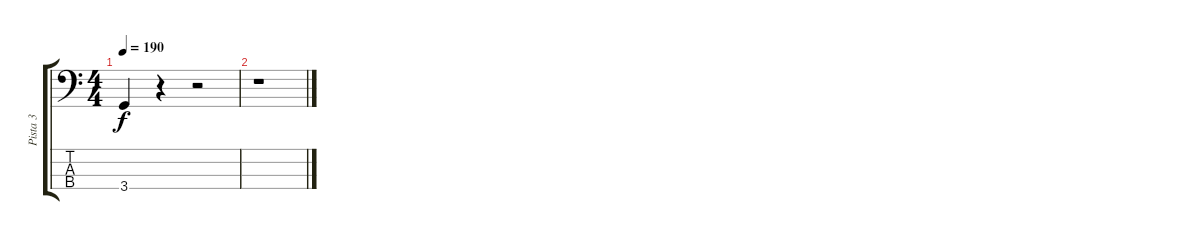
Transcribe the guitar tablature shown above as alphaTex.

\track ("Pista 3" "Pista 3") {instrument electricbasspick}
\staff {score tabs}
\tuning (G2 D2 A1 E1) {hide}
\ts (4 4)
\tempo 190
\clef f4
\ks c
3.4.4{dy f} r.4 r.2 |
r.1
